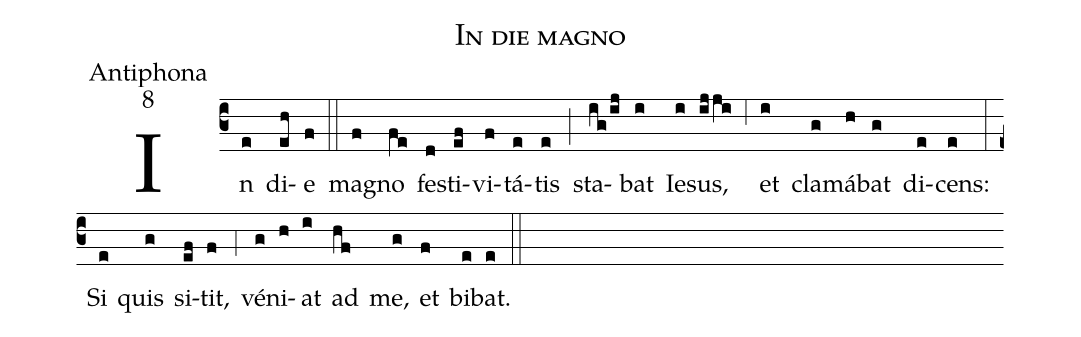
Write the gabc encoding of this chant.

name:In die magno;
office-part:Antiphona;
mode:8;
%%
(c3) In(e) di(eh)e(f) (::)
ma(f)gno(fe) fe(d)sti(ef)vi(f)tá(e)tis(e) (;) sta(ig/ij)bat(i) Ie(i)sus,(ijji) (,6) et(i) cla(g)má(h)bat(g) di(e)cens:(e) (:)
Si(e) quis(g) si(ef)tit,(f) (,4) vé(g)ni(h)at(i) ad(hf) me,(g) et(f) bi(e)bat.(e) (::)
